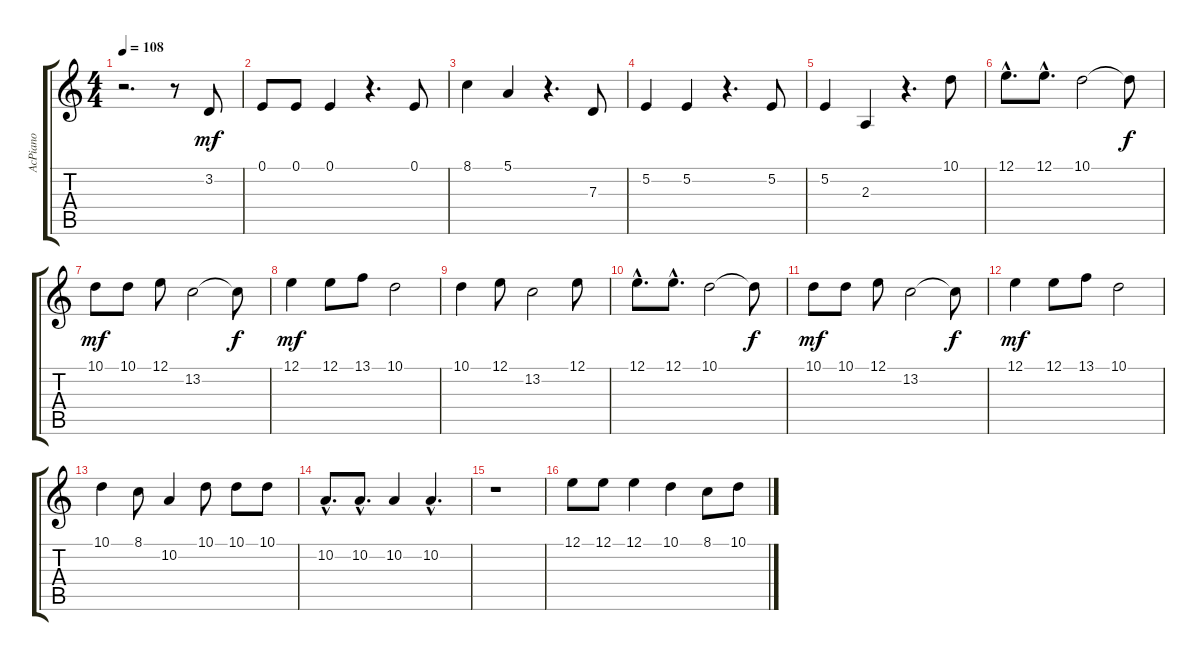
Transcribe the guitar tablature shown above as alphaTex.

\track ("AcPiano" "AcPiano") {instrument acousticgrandpiano}
\staff {score tabs}
\tuning (E4 B3 G3 D3 A2 E2) {hide}
\ts (4 4)
\tempo 108
\clef g2
\ks c
r.2{d dy mf} r.8 3.2.8 |
0.1.8 0.1.8 0.1.4 r.4{d} 0.1.8 |
8.1.4 5.1.4 r.4{d} 7.3.8 |
5.2.4 5.2.4 r.4{d} 5.2.8 |
5.2.4 2.3.4 r.4{d} 10.1.8 |
12.1{hac}.8{d} 12.1{hac}.8{d} 10.1.2 10.1{t}.8{dy f} |
10.1.8{dy mf} 10.1.8 12.1.8 13.2.2 13.2{t}.8{dy f} |
12.1.4{dy mf} 12.1.8 13.1.8 10.1.2 |
10.1.4 12.1.8 13.2.2 12.1.8 |
12.1{hac}.8{d} 12.1{hac}.8{d} 10.1.2 10.1{t}.8{dy f} |
10.1.8{dy mf} 10.1.8 12.1.8 13.2.2 13.2{t}.8{dy f} |
12.1.4{dy mf} 12.1.8 13.1.8 10.1.2 |
10.1.4 8.1.8 10.2.4 10.1.8 10.1.8 10.1.8 |
10.2{hac}.8{d} 10.2{hac}.8{d} 10.2.4 10.2{hac}.4{d} |
r.1 |
12.1.8 12.1.8 12.1.4 10.1.4 8.1.8 10.1.8
